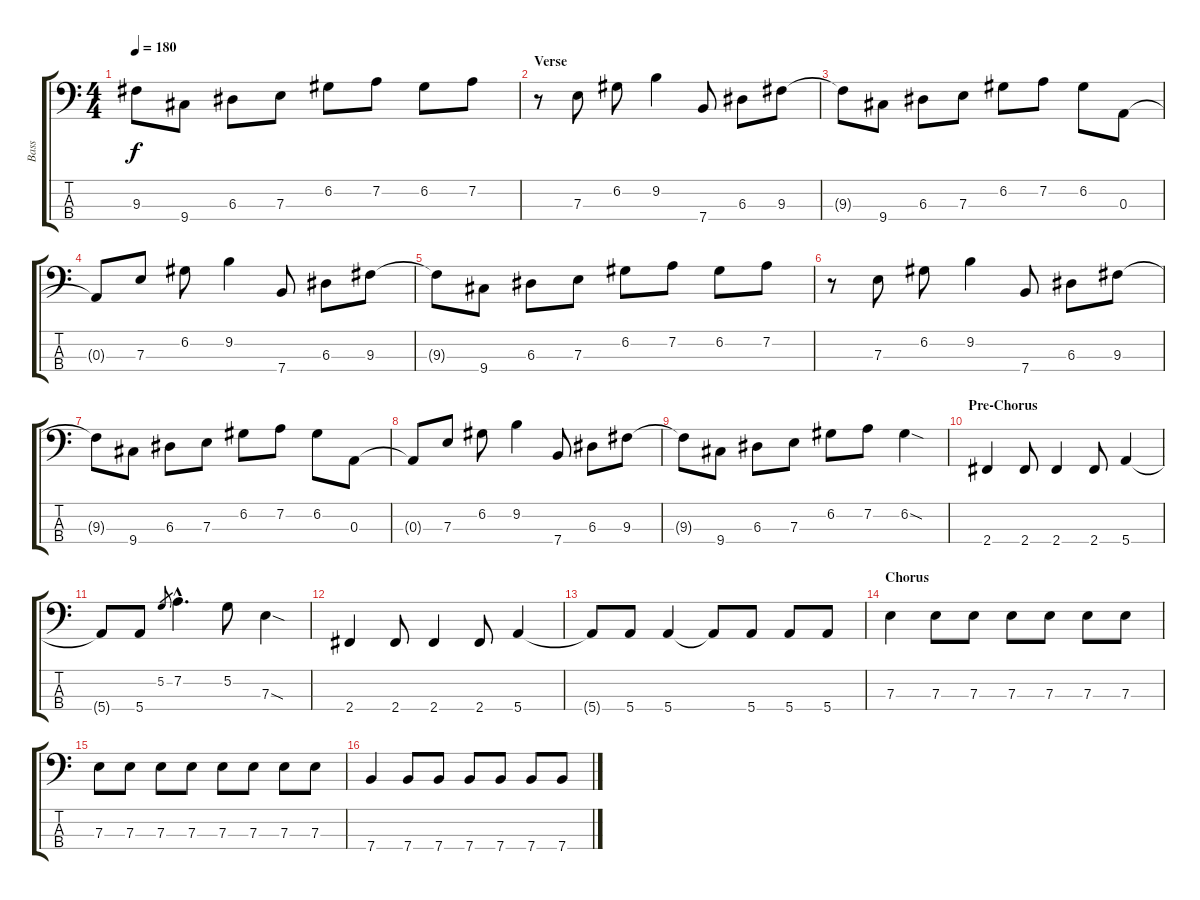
\track ("Bass" "Bass") {instrument electricbassfinger}
\staff {score tabs}
\tuning (G2 D2 A1 E1) {hide}
\ts (4 4)
\tempo 180
\clef f4
\ks c
9.3{t}.8{dy f} 9.4.8 6.3.8 7.3.8 6.2.8 7.2.8 6.2.8 7.2.8 |
\section ("" "Verse")
r.8 7.3.8 6.2.8 9.2.4 7.4.8 6.3.8 9.3.8 |
9.3{t}.8 9.4.8 6.3.8 7.3.8 6.2.8 7.2.8 6.2.8 0.3.8 |
0.3{t}.8 7.3.8 6.2.8 9.2.4 7.4.8 6.3.8 9.3.8 |
9.3{t}.8 9.4.8 6.3.8 7.3.8 6.2.8 7.2.8 6.2.8 7.2.8 |
r.8 7.3.8 6.2.8 9.2.4 7.4.8 6.3.8 9.3.8 |
9.3{t}.8 9.4.8 6.3.8 7.3.8 6.2.8 7.2.8 6.2.8 0.3.8 |
0.3{t}.8 7.3.8 6.2.8 9.2.4 7.4.8 6.3.8 9.3.8 |
9.3{t}.8 9.4.8 6.3.8 7.3.8 6.2.8 7.2.8 6.2{sod}.4 |
\section ("" "Pre-Chorus")
2.4.4 2.4.8 2.4.4 2.4.8 5.4.4 |
5.4{t}.8 5.4.8 5.2.8{gr} 7.2{hac}.4{d} 5.2.8 7.3{sod}.4 |
2.4.4 2.4.8 2.4.4 2.4.8 5.4.4 |
5.4{t}.8 5.4.8 5.4.4 5.4{t}.8 5.4.8 5.4.8 5.4.8 |
\section ("" "Chorus")
7.3.4 7.3.8 7.3.8 7.3.8 7.3.8 7.3.8 7.3.8 |
7.3.8 7.3.8 7.3.8 7.3.8 7.3.8 7.3.8 7.3.8 7.3.8 |
7.4.4 7.4.8 7.4.8 7.4.8 7.4.8 7.4.8 7.4.8
